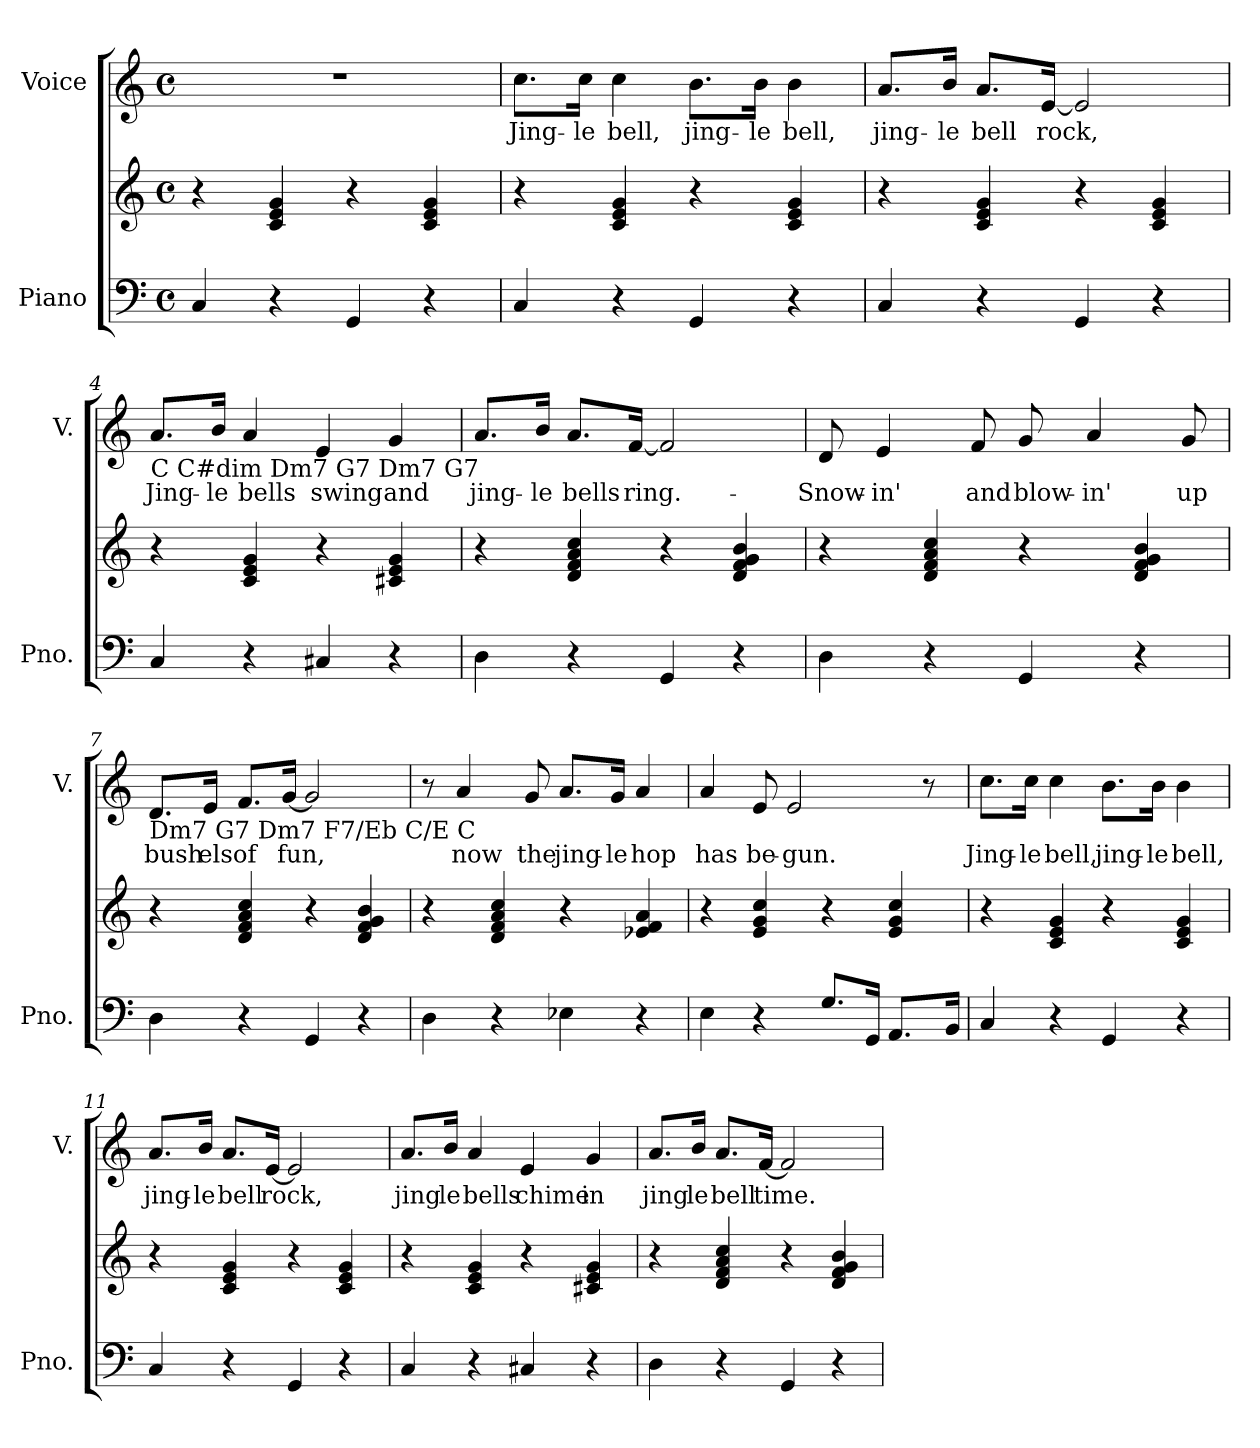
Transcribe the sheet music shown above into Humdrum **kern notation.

**kern	**kern	**kern	**text
*part2	*part2	*part1	*part1
*staff3	*staff2	*staff1	*staff1
*I"Piano	*	*I"Voice	*
*I'Pno.	*	*I'V.	*
*clefF4	*clefG2	*clefG2	*
*k[]	*k[]	*k[]	*
*M4/4	*M4/4	*M4/4	*
*met(c)	*met(c)	*met(c)	*
*MM120	*MM120	*MM120	*
=1	=1	=1	=1
4C/	4r	1r	.
4r	4c/ 4e/ 4g/	.	.
4GG/	4r	.	.
4r	4c/ 4e/ 4g/	.	.
=2	=2	=2	=2
!	!	!	!LO:LY:b
4C/	4r	8.cc\L	Jing-
!	!	!	!LO:LY:b
.	.	16cc\Jk	-le
!	!	!	!LO:LY:b
4r	4c/ 4e/ 4g/	4cc\	bell,
!	!	!	!LO:LY:b
4GG/	4r	8.b\L	jing-
!	!	!	!LO:LY:b
.	.	16b\Jk	-le
!	!	!	!LO:LY:b
4r	4c/ 4e/ 4g/	4b\	bell,
=3	=3	=3	=3
!	!	!	!LO:LY:b
4C/	4r	8.a/L	jing-
!	!	!	!LO:LY:b
.	.	16b/Jk	-le
!	!	!	!LO:LY:b
4r	4c/ 4e/ 4g/	8.a/L	bell
!	!	!	!LO:LY:b
.	.	[16e/Jk	rock,
4GG/	4r	2e/]	.
4r	4c/ 4e/ 4g/	.	.
!!LO:LB:g=z
=4	=4	=4	=4
!	!	!LO:TX:b:t=C     C#dim    Dm7      G7      Dm7    G7	!
!	!	!	!LO:LY:b
4C/	4r	8.a/L	Jing-
!	!	!	!LO:LY:b
.	.	16b/Jk	-le
!	!	!	!LO:LY:b
4r	4c/ 4e/ 4g/	4a/	bells
!	!	!	!LO:LY:b
4C#X/	4r	4e/	swing
!	!	!	!LO:LY:b
4r	4c#X/ 4e/ 4g/	4g/	and
=5	=5	=5	=5
!	!	!	!LO:LY:b
4D\	4r	8.a/L	jing-
!	!	!	!LO:LY:b
.	.	16b/Jk	-le
!	!	!	!LO:LY:b
4r	4d/ 4f/ 4a/ 4cc/	8.a/L	bells
!	!	!	!LO:LY:b
.	.	[16f/Jk	ring.-
4GG/	4r	2f/]	.
4r	4d/ 4f/ 4g/ 4b/	.	.
=6	=6	=6	=6
!	!	!	!LO:LY:b
4D\	4r	8d/	-Snow-
!	!	!	!LO:LY:b
.	.	4e/	-in'
4r	4d/ 4f/ 4a/ 4cc/	.	.
!	!	!	!LO:LY:b
.	.	8f/	and
!	!	!	!LO:LY:b
4GG/	4r	8g/	blow-
!	!	!	!LO:LY:b
.	.	4a/	-in'
4r	4d/ 4f/ 4g/ 4b/	.	.
!	!	!	!LO:LY:b
.	.	8g/	up
!!LO:LB:g=z
=7	=7	=7	=7
!	!	!LO:TX:b:t=Dm7     G7    Dm7     F7/Eb   C/E        C	!
!	!	!	!LO:LY:b
4D\	4r	8.d/L	bush
!	!	!	!LO:LY:b
.	.	16e/Jk	els
!	!	!	!LO:LY:b
4r	4d/ 4f/ 4a/ 4cc/	8.f/L	of
!	!	!	!LO:LY:b
.	.	[16g/Jk	fun,
4GG/	4r	2g/]	.
4r	4d/ 4f/ 4g/ 4b/	.	.
=8	=8	=8	=8
4D\	4r	8r	.
!	!	!	!LO:LY:b
.	.	4a/	now
4r	4d/ 4f/ 4a/ 4cc/	.	.
!	!	!	!LO:LY:b
.	.	8g/	the
!	!	!	!LO:LY:b
4E-X\	4r	8.a/L	jing-
!	!	!	!LO:LY:b
.	.	16g/Jk	-le
!	!	!	!LO:LY:b
4r	4e-X/ 4f/ 4a/	4a/	hop
=9	=9	=9	=9
!	!	!	!LO:LY:b
4E\	4r	4a/	has
!	!	!	!LO:LY:b
4r	4e/ 4g/ 4cc/	8e/	be-
!	!	!	!LO:LY:b
.	.	2e/	-gun.
8.G/L	4r	.	.
16GG/Jk	.	.	.
8.AA/L	4e/ 4g/ 4cc/	.	.
.	.	8r	.
16BB/Jk	.	.	.
=10	=10	=10	=10
!	!	!	!LO:LY:b
4C/	4r	8.cc\L	Jing-
!	!	!	!LO:LY:b
.	.	16cc\Jk	-le
!	!	!	!LO:LY:b
4r	4c/ 4e/ 4g/	4cc\	bell,
!	!	!	!LO:LY:b
4GG/	4r	8.b\L	jing-
!	!	!	!LO:LY:b
.	.	16b\Jk	-le
!	!	!	!LO:LY:b
4r	4c/ 4e/ 4g/	4b\	bell,
!!LO:PB:g=z
=11	=11	=11	=11
!	!	!	!LO:LY:b
4C/	4r	8.a/L	jing-
!	!	!	!LO:LY:b
.	.	16b/Jk	-le
!	!	!	!LO:LY:b
4r	4c/ 4e/ 4g/	8.a/L	bell
!	!	!	!LO:LY:b
.	.	[16e/Jk	rock,
4GG/	4r	2e/]	.
4r	4c/ 4e/ 4g/	.	.
=12	=12	=12	=12
!	!	!	!LO:LY:b
4C/	4r	8.a/L	jing
!	!	!	!LO:LY:b
.	.	16b/Jk	le
!	!	!	!LO:LY:b
4r	4c/ 4e/ 4g/	4a/	bells
!	!	!	!LO:LY:b
4C#X/	4r	4e/	chime
!	!	!	!LO:LY:b
4r	4c#X/ 4e/ 4g/	4g/	in
=13	=13	=13	=13
!	!	!	!LO:LY:b
4D\	4r	8.a/L	jing
!	!	!	!LO:LY:b
.	.	16b/Jk	le
!	!	!	!LO:LY:b
4r	4d/ 4f/ 4a/ 4cc/	8.a/L	bell
!	!	!	!LO:LY:b
.	.	[16f/Jk	time.
4GG/	4r	2f/]	.
4r	4d/ 4f/ 4g/ 4b/	.	.
=	=	=	=
*-	*-	*-	*-
